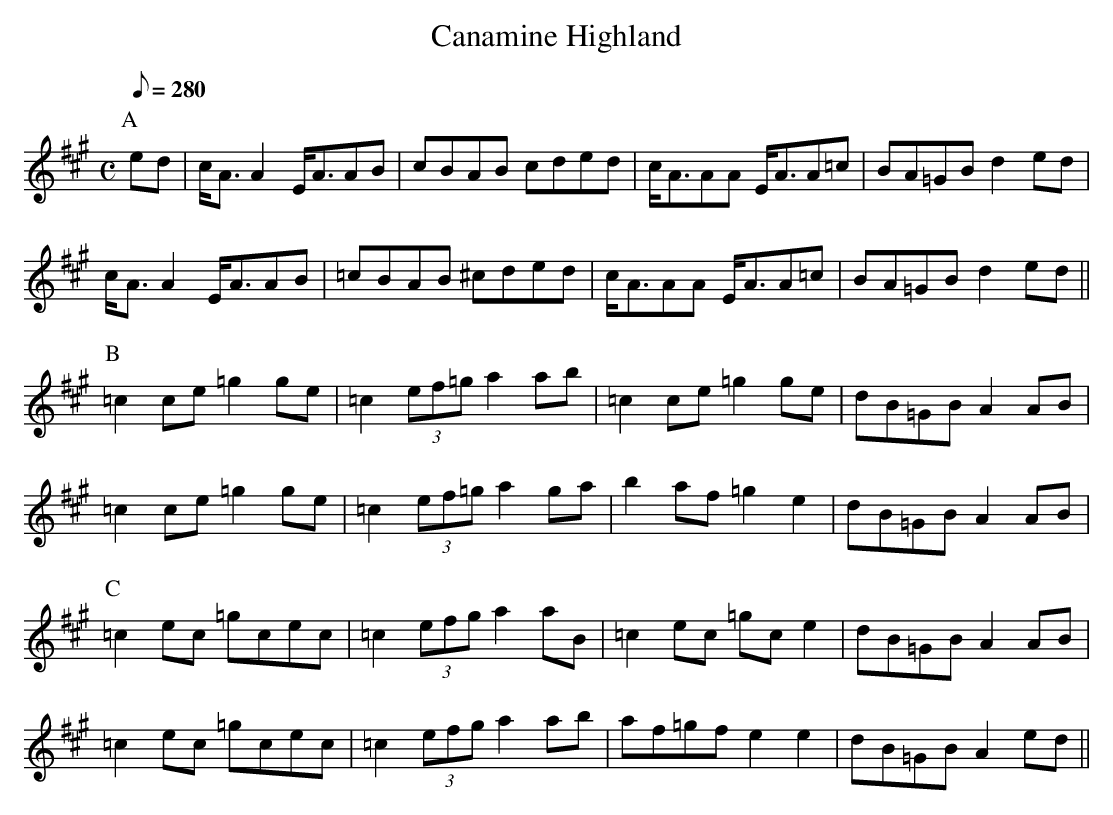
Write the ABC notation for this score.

X:1
T:Canamine Highland % nf<bb
L:1/8
M:C
Q:280
K:A major
P:A
ed|c<AA2 E<AAB|cBAB cded|c<AAA E<AA=c|BA=GB d2ed|
c<AA2 E<AAB|=cBAB ^cded|c<AAA E<AA=c|BA=GB d2ed||
P:B
=c2ce =g2ge|=c2 (3ef=g a2ab|=c2ce =g2ge|dB=GB A2AB|
=c2ce =g2ge|=c2 (3ef=g a2ga|b2af =g2e2|dB=GB A2AB|
P:C
=c2ec =gcec|=c2 (3efg a2aB|=c2ec =gce2|dB=GB A2AB|
=c2ec =gcec|=c2 (3efg a2ab|af=gf e2e2|dB=GB A2ed||
